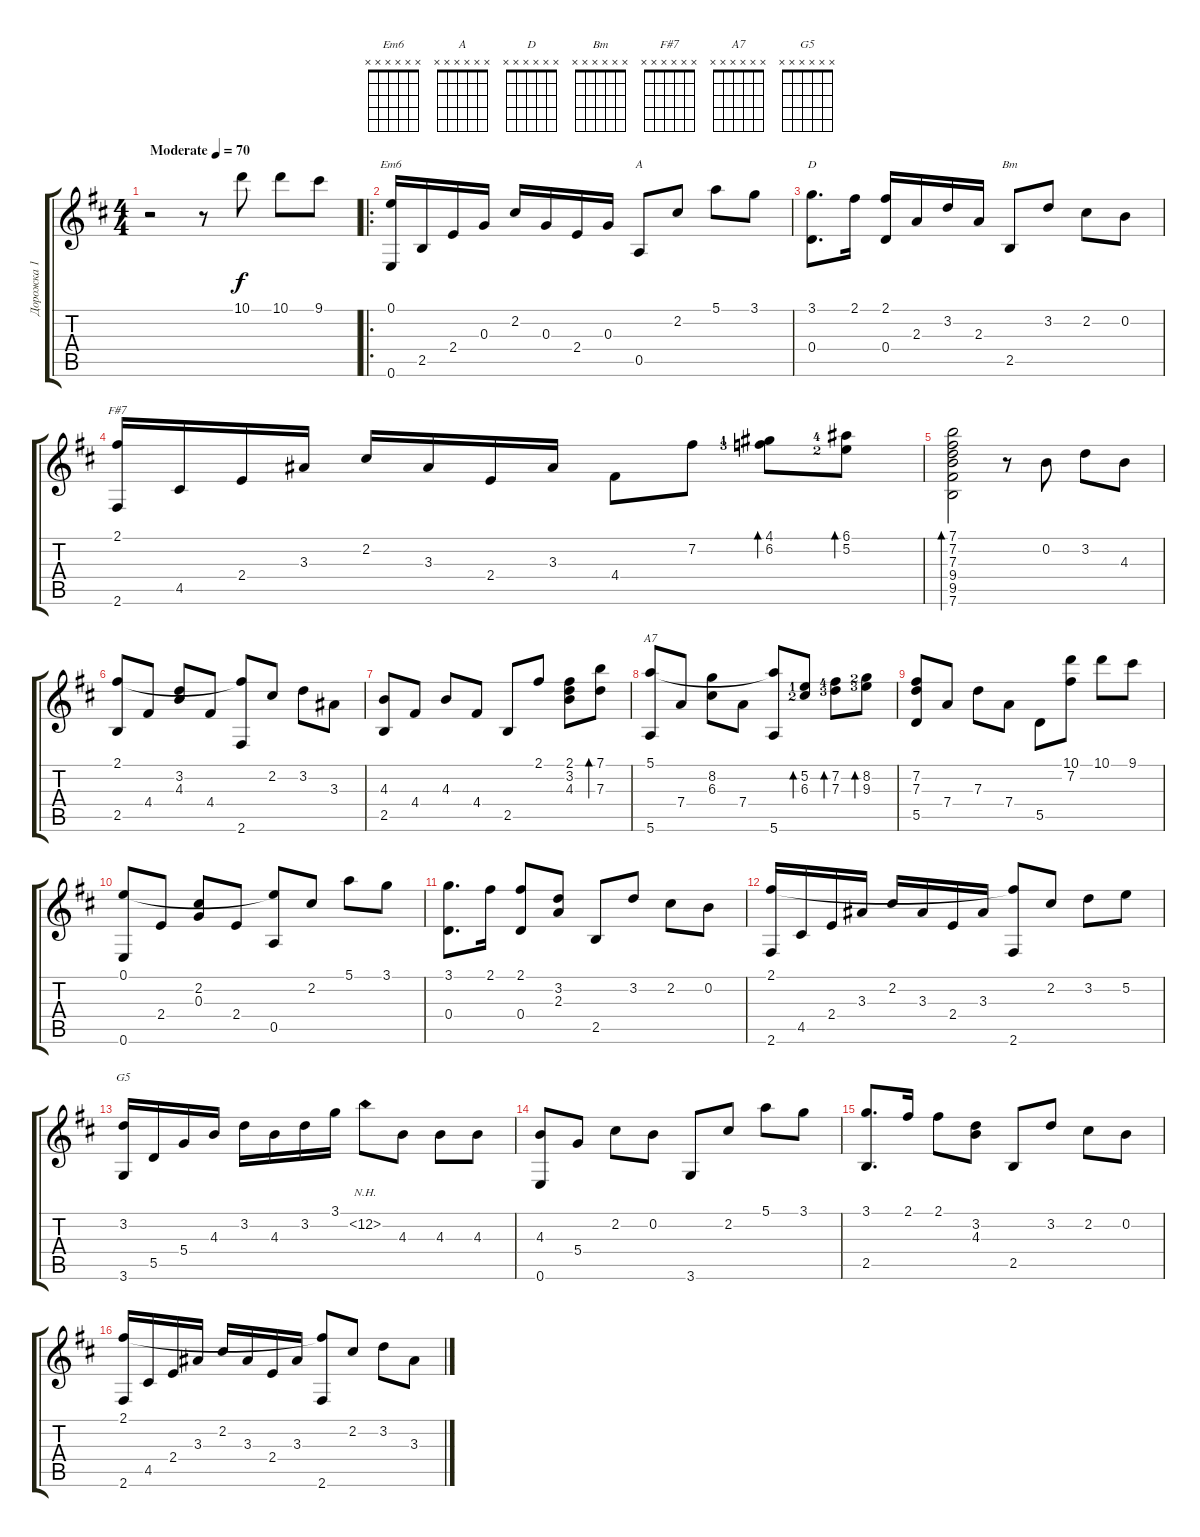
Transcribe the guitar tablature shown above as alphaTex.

\track ("Дорожка 1" "Дорожка 1") {instrument acousticguitarnylon}
\staff {score tabs}
\tuning (E4 B3 G3 D3 A2 E2) {hide}
\chord ("Em6" x x x x x x)
\chord ("A" x x x x x x)
\chord ("D" x x x x x x)
\chord ("Bm" x x x x x x)
\chord ("F#7" x x x x x x)
\chord ("A7" x x x x x x)
\chord ("G5" x x x x x x)
\ts (4 4)
\tempo (70 "Moderate")
\clef g2
\ks bminor
r.2{dy f instrument acousticguitarnylon} r.8 10.1.8 10.1.8 9.1.8 |
\ro
(0.1 0.6).16{ch "Em6"} 2.5.16 2.4.16 0.3.16 2.2.16 0.3.16 2.4.16 0.3.16 0.5.8{ch "A"} 2.2.8 5.1.8 3.1.8 |
(3.1 0.4).8{d ch "D"} 2.1.16 (2.1 0.4).16 2.3.16 3.2.16 2.3.16 2.5.8{ch "Bm"} 3.2.8 2.2.8 0.2.8 |
(2.1 2.6).16{ch "F#7"} 4.5.16 2.4.16 3.3.16 2.2.16 3.3.16 2.4.16 3.3.16 4.4.8 7.2.8 (4.1{lf 2} 6.2{lf 4}).8{bd 240} (6.1{lf 5} 5.2{lf 3}).8{bd 240} |
(7.1 7.2 7.3 9.4 9.5 7.6).2{bd 240} r.8 0.2.8 3.2.8 4.3.8 |
(2.1 2.5).8 4.4.8 (3.2 4.3).8 4.4.8 (2.1{t} 2.6).8 2.2.8 3.2.8 3.3.8 |
(4.3 2.5).8 4.4.8 4.3.8 4.4.8 2.5.8 2.1.8 (2.1 3.2 4.3).8 (7.1 7.3).8{bd 30} |
(5.1 5.6).8{ch "A7"} 7.4.8 (8.2 6.3).8 7.4.8 (5.1{t} 5.6).8 (5.2{lf 2} 6.3{lf 3}).8{bd 240} (7.2{lf 5} 7.3{lf 4}).8{bd 240} (8.2{lf 3} 9.3{lf 4}).8{bd 240} |
(7.2 7.3 5.5).8 7.4.8 7.3.8 7.4.8 5.5.8 (10.1 7.2).8 10.1.8 9.1.8 |
(0.1 0.6).8 2.4.8 (2.2 0.3).8 2.4.8 (0.1{t} 0.5).8 2.2.8 5.1.8 3.1.8 |
(3.1 0.4).8{d} 2.1.16 (2.1 0.4).8 (3.2 2.3).8 2.5.8 3.2.8 2.2.8 0.2.8 |
(2.1 2.6).16 4.5.16 2.4.16 3.3.16 2.2.16 3.3.16 2.4.16 3.3.16 (2.1{t} 2.6).8 2.2.8 3.2.8 5.2.8 |
(3.2 3.6).16{ch "G5"} 5.5.16 5.4.16 4.3.16 3.2.16 4.3.16 3.2.16 3.1.16 12.2{nh}.8 4.3.8 4.3.8 4.3.8 |
(4.3 0.6).8 5.4.8 2.2.8 0.2.8 3.6.8 2.2.8 5.1.8 3.1.8 |
(3.1 2.5).8{d} 2.1.16 2.1.8 (3.2 4.3).8 2.5.8 3.2.8 2.2.8 0.2.8 |
(2.1 2.6).16 4.5.16 2.4.16 3.3.16 2.2.16 3.3.16 2.4.16 3.3.16 (2.1{t} 2.6).8 2.2.8 3.2.8 3.3.8
